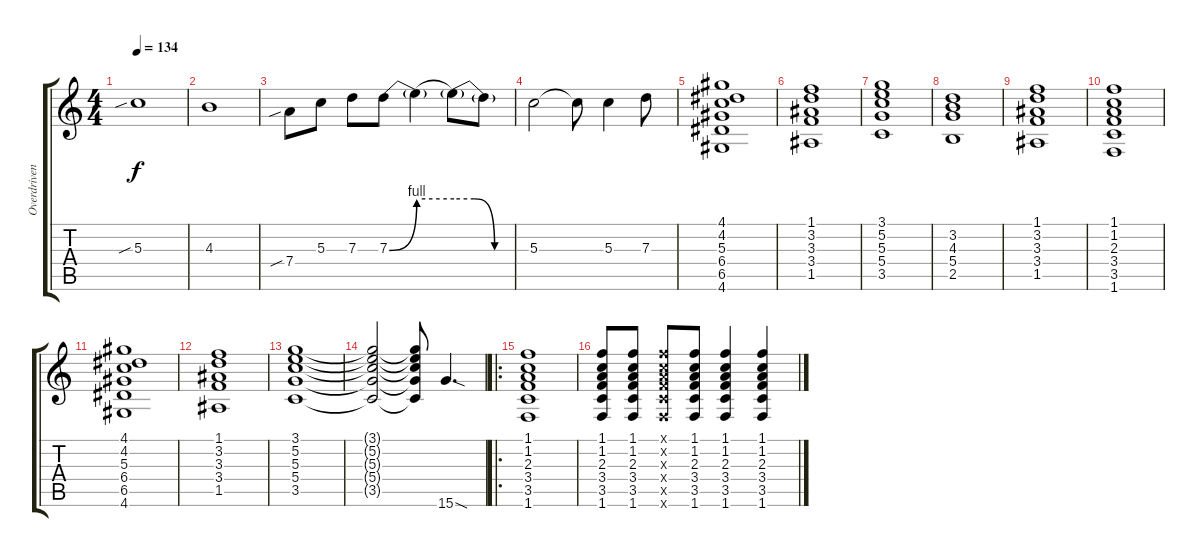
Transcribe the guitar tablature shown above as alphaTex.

\track ("Overdriven" "Overdriven") {instrument overdrivenguitar}
\staff {score tabs}
\tuning (E4 B3 G3 D3 A2 E2) {hide}
\ts (4 4)
\tempo 134
\clef g2
\ks c
5.3{sib}.1{dy f} |
4.3.1 |
7.4{sib}.8 5.3.8 7.3.8 7.3{be (bend 0 0 60 4)}.8 7.3{be (hold 0 4 60 4) t}.4 7.3{be (custom 0 4 20 4 40 0 60 0) t}.8 7.3{t}.8 |
5.3.2 5.3{t}.8 5.3.4 7.3.8 |
(4.1 4.2 5.3 6.4 6.5 4.6).1 |
(1.1 3.2 3.3 3.4 1.5).1 |
(3.1 5.2 5.3 5.4 3.5).1 |
(3.2 4.3 5.4 2.5).1 |
(1.1 3.2 3.3 3.4 1.5).1 |
(1.1 1.2 2.3 3.4 3.5 1.6).1 |
(4.1 4.2 5.3 6.4 6.5 4.6).1 |
(1.1 3.2 3.3 3.4 1.5).1 |
(3.1 5.2 5.3 5.4 3.5).1 |
(3.1{t} 5.2{t} 5.3{t} 5.4{t} 3.5{t}).2 (3.1{t} 5.2{t} 5.3{t} 5.4{t} 3.5{t}).8 15.6{sod}.4{d} |
\ro
(1.1 1.2 2.3 3.4 3.5 1.6).1 |
(1.1 1.2 2.3 3.4 3.5 1.6).8 (1.1 1.2 2.3 3.4 3.5 1.6).8 (1.1{x} 1.2{x} 2.3{x} 3.4{x} 3.5{x} 1.6{x}).8 (1.1 1.2 2.3 3.4 3.5 1.6).8 (1.1 1.2 2.3 3.4 3.5 1.6).4 (1.1 1.2 2.3 3.4 3.5 1.6).4
